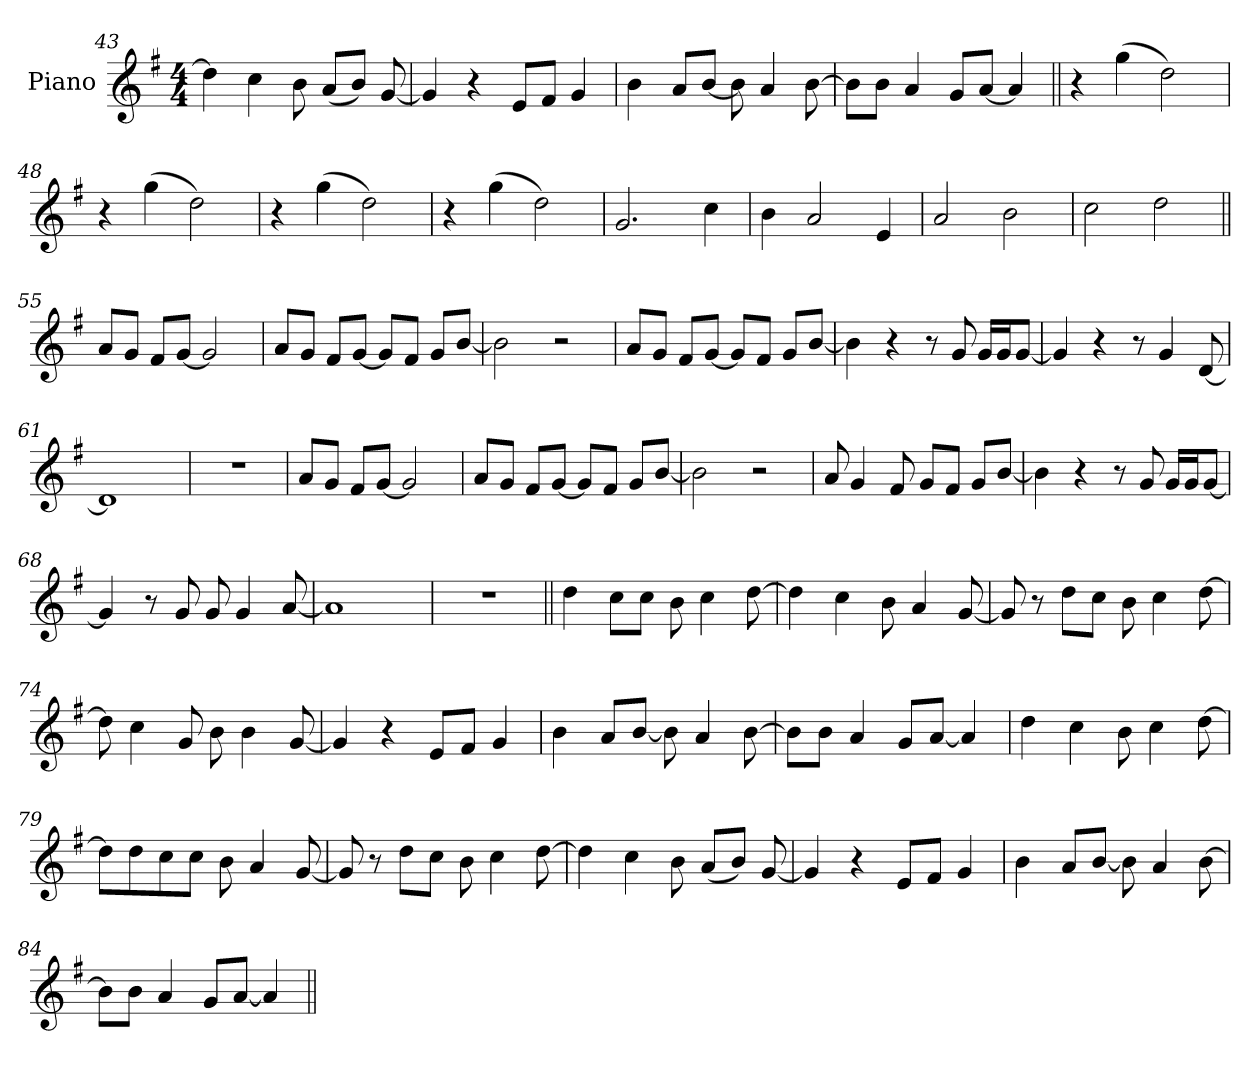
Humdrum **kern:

**kern
*part1
*staff1
*I"Piano
*I'Pno.
*clefG2
*k[f#]
*M4/4
=43
4dd]
4cc
8b
(8aL
8bJ)
[8g
=44
4g]
4r
8eL
8f#J
4g
=45
4b
8aL
[8bJ
8b]
4a
[8b
=46
8bL]
8bJ
4a
8gL
[8aJ
4a]
=47||
4r
(4gg
2dd)
=48
4r
(4gg
2dd)
=49
4r
(4gg
2dd)
=50
4r
(4gg
2dd)
=51
2.g!
4cc!
=52
4b!
2a!
4e!
=53
2a!
2b!
=54
2cc!
2dd!
=55||
8aL
8gJ
8f#L
[8gJ
2g]
=56
8aL
8gJ
8f#L
[8gJ
8gL]
8f#J
8gL
[8bJ
=57
2b]
2r
=58
8aL
8gJ
8f#L
[8gJ
8gL]
8f#J
8gL
[8bJ
=59
4b]
4r
8r
8g
16gLL
16gJ
[8gJ
=60
4g]
4r
8r
4g
[8d
=61
1d]
=62
1r
=63
8aL
8gJ
8f#L
[8gJ
2g]
=64
8aL
8gJ
8f#L
[8gJ
8gL]
8f#J
8gL
[8bJ
=65
2b]
2r
=66
8a
4g
8f#
8gL
8f#J
8gL
[8bJ
=67
4b]
4r
8r
8g
16gLL
16gJ
[8gJ
=68
4g]
8r
8g
8g
4g
[8a
=69
1a]
=70
1r
=71||
4dd
8ccL
8ccJ
8b
4cc
[8dd
=72
4dd]
4cc
8b
4a
[8g
=73
8g]
8r
8ddL
8ccJ
8b
4cc
[8dd
=74
8dd]
4cc
8g
8b
4b
[8g
=75
4g]
4r
8eL
8f#J
4g
=76
4b
8aL
[8bJ
8b]
4a
[8b
=77
8bL]
8bJ
4a
8gL
[8aJ
4a]
=78
4dd
4cc
8b
4cc
[8dd
=79
8ddL]
8dd
8cc
8ccJ
8b
4a
[8g
=80
8g]
8r
8ddL
8ccJ
8b
4cc
[8dd
=81
4dd]
4cc
8b
(8aL
8bJ)
[8g
=82
4g]
4r
8eL
8f#J
4g
=83
4b
8aL
[8bJ
8b]
4a
[8b
=84
8bL]
8bJ
4a
8gL
[8aJ
4a]
=||
*-
